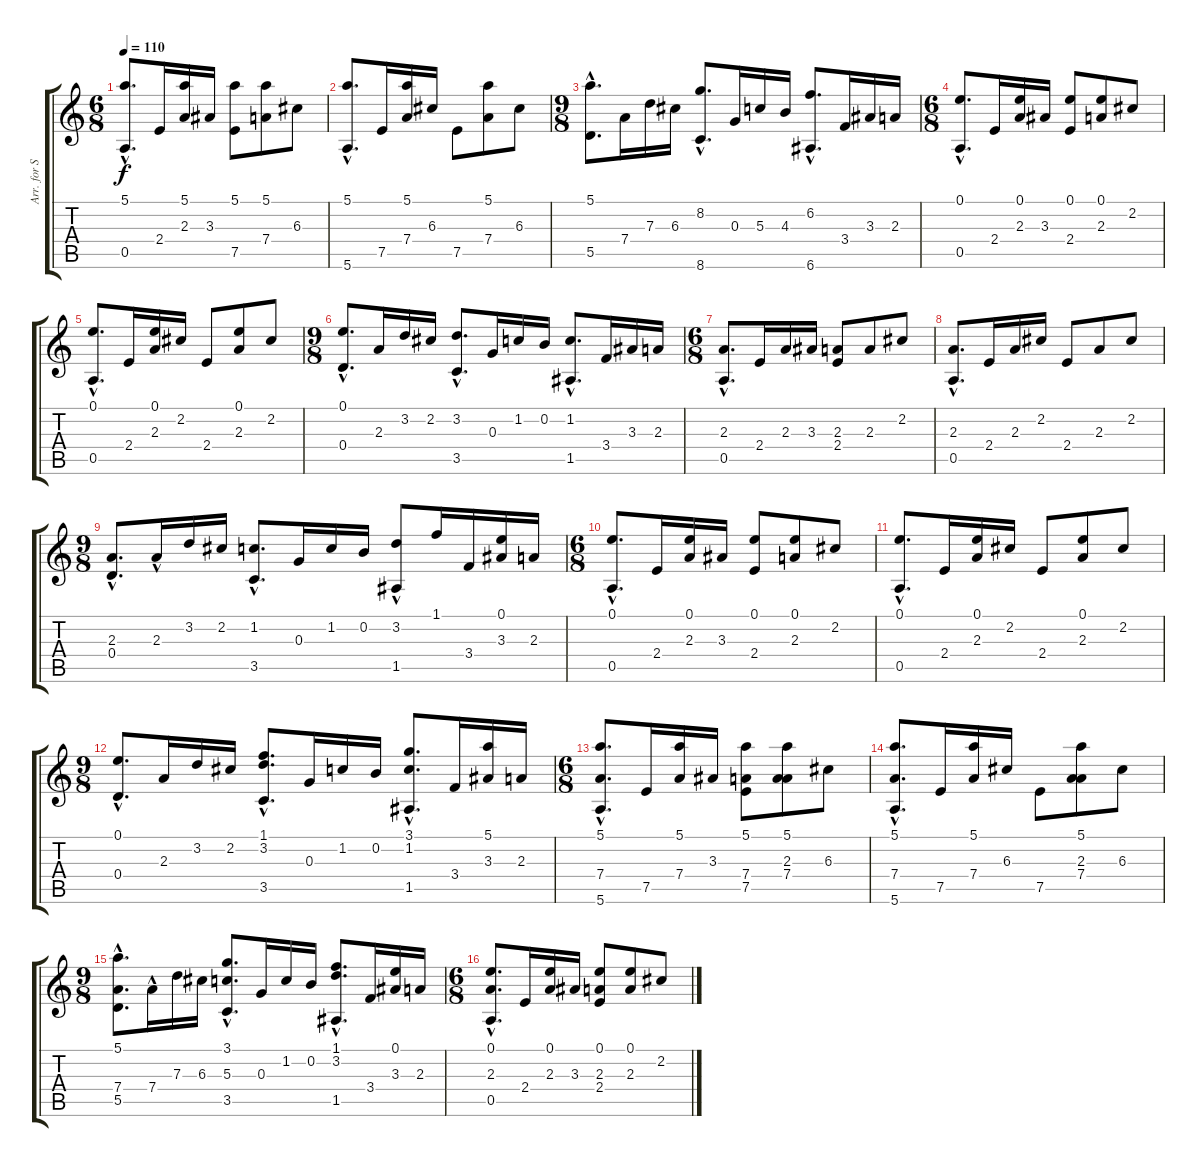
\track ("Arr. for Solo Guitar" "Arr. for S") {instrument acousticguitarnylon}
\staff {score tabs}
\tuning (E4 B3 G3 D3 A2 E2) {hide}
\ts (6 8)
\tempo 110
\clef g2
\ks c
(5.1 0.5{hac}).8{d dy f instrument acousticguitarnylon} 2.4.16 (5.1 2.3).16 3.3.16 (5.1 7.5).8 (5.1 7.4).8 6.3.8 |
(5.1 5.6{hac}).8{d} 7.5.16 (5.1 7.4).16 6.3.16 7.5.8 (5.1 7.4).8 6.3.8 |
\ts (9 8)
(5.1{hac} 5.5{hac}).8{d} 7.4.16 7.3.16 6.3.16 (8.2{hac} 8.6{hac}).8{d} 0.3.16 5.3.16 4.3.16 (6.2 6.6{hac}).8{d} 3.4.16 3.3.16 2.3.16 |
\ts (6 8)
(0.1 0.5{hac}).8{d} 2.4.16 (0.1 2.3).16 3.3.16 (0.1 2.4).8 (0.1 2.3).8 2.2.8 |
(0.1 0.5{hac}).8{d} 2.4.16 (0.1 2.3).16 2.2.16 2.4.8 (0.1 2.3).8 2.2.8 |
\ts (9 8)
(0.1{hac} 0.4{hac}).8{d} 2.3.16 3.2.16 2.2.16 (3.2{hac} 3.5{hac}).8{d} 0.3.16 1.2.16 0.2.16 (1.2 1.5{hac}).8{d} 3.4.16 3.3.16 2.3.16 |
\ts (6 8)
(2.3 0.5{hac}).8{d} 2.4.16 2.3.16 3.3.16 (2.3 2.4).8 2.3.8 2.2.8 |
(2.3 0.5{hac}).8{d} 2.4.16 2.3.16 2.2.16 2.4.8 2.3.8 2.2.8 |
\ts (9 8)
(2.3{hac} 0.4{hac}).8{d} 2.3{hac}.16 3.2.16 2.2.16 (1.2{hac} 3.5{hac}).8{d} 0.3.16 1.2.16 0.2.16 (3.2 1.5{hac}).8 1.1.16 3.4.16 (0.1 3.3).16 2.3.16 |
\ts (6 8)
(0.1 0.5{hac}).8{d} 2.4.16 (0.1 2.3).16 3.3.16 (0.1 2.4).8 (0.1 2.3).8 2.2.8 |
(0.1 0.5{hac}).8{d} 2.4.16 (0.1 2.3).16 2.2.16 2.4.8 (0.1 2.3).8 2.2.8 |
\ts (9 8)
(0.1{hac} 0.4{hac}).8{d} 2.3.16 3.2.16 2.2.16 (1.1{hac} 3.2{hac} 3.5{hac}).8{d} 0.3.16 1.2.16 0.2.16 (3.1 1.2 1.5{hac}).8{d} 3.4.16 (5.1 3.3).16 2.3.16 |
\ts (6 8)
(5.1 7.4 5.6{hac}).8{d} 7.5.16 (5.1 7.4).16 3.3.16 (5.1 7.4 7.5).8 (5.1 2.3 7.4).8 6.3.8 |
(5.1 7.4 5.6{hac}).8{d} 7.5.16 (5.1 7.4).16 6.3.16 7.5.8 (5.1 2.3 7.4).8 6.3.8 |
\ts (9 8)
(5.1{hac} 7.4{hac} 5.5{hac}).8{d} 7.4{hac}.16 7.3.16 6.3.16 (3.1{hac} 5.3{hac} 3.5{hac}).8{d} 0.3.16 1.2.16 0.2.16 (1.1 3.2 1.5{hac}).8{d} 3.4.16 (0.1 3.3).16 2.3.16 |
\ts (6 8)
(0.1 2.3 0.5{hac}).8{d} 2.4.16 (0.1 2.3).16 3.3.16 (0.1 2.3 2.4).8 (0.1 2.3).8 2.2.8
